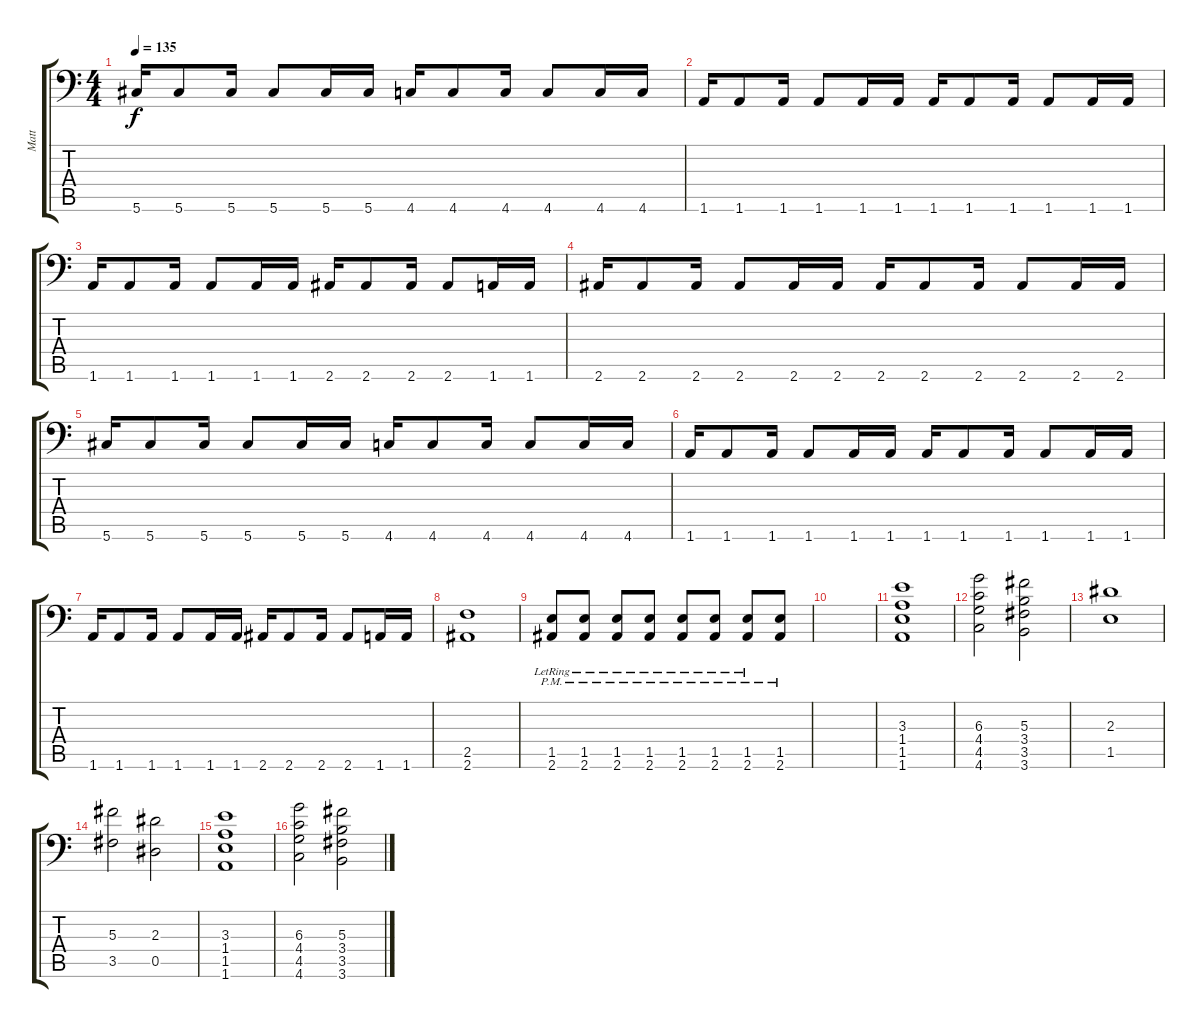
\track ("Matt" "Matt") {instrument overdrivenguitar}
\staff {score tabs}
\tuning (Bb3 F3 Db3 Ab2 Eb2 Ab1) {hide}
\ts (4 4)
\tempo 135
\clef f4
\ks c
5.6.16{dy f} 5.6.8 5.6.16 5.6.8 5.6.16 5.6.16 4.6.16 4.6.8 4.6.16 4.6.8 4.6.16 4.6.16 |
1.6.16 1.6.8 1.6.16 1.6.8 1.6.16 1.6.16 1.6.16 1.6.8 1.6.16 1.6.8 1.6.16 1.6.16 |
1.6.16 1.6.8 1.6.16 1.6.8 1.6.16 1.6.16 2.6.16 2.6.8 2.6.16 2.6.8 1.6.16 1.6.16 |
2.6.16 2.6.8 2.6.16 2.6.8 2.6.16 2.6.16 2.6.16 2.6.8 2.6.16 2.6.8 2.6.16 2.6.16 |
5.6.16 5.6.8 5.6.16 5.6.8 5.6.16 5.6.16 4.6.16 4.6.8 4.6.16 4.6.8 4.6.16 4.6.16 |
1.6.16 1.6.8 1.6.16 1.6.8 1.6.16 1.6.16 1.6.16 1.6.8 1.6.16 1.6.8 1.6.16 1.6.16 |
1.6.16 1.6.8 1.6.16 1.6.8 1.6.16 1.6.16 2.6.16 2.6.8 2.6.16 2.6.8 1.6.16 1.6.16 |
(2.5 2.6).1 |
(1.5{pm lr} 2.6{pm lr}).8 (1.5{pm lr} 2.6{pm lr}).8 (1.5{pm lr} 2.6{pm lr}).8 (1.5{pm lr} 2.6{pm lr}).8 (1.5{pm lr} 2.6{pm lr}).8 (1.5{pm lr} 2.6{pm lr}).8 (1.5{pm lr} 2.6{pm lr}).8 (1.5{pm} 2.6{pm}).8 |
|
(3.3 1.4 1.5 1.6).1 |
(6.3 4.4 4.5 4.6).2 (5.3 3.4 3.5 3.6).2 |
(2.3 1.5).1 |
(5.3 3.5).2 (2.3 0.5).2 |
(3.3 1.4 1.5 1.6).1 |
(6.3 4.4 4.5 4.6).2 (5.3 3.4 3.5 3.6).2
